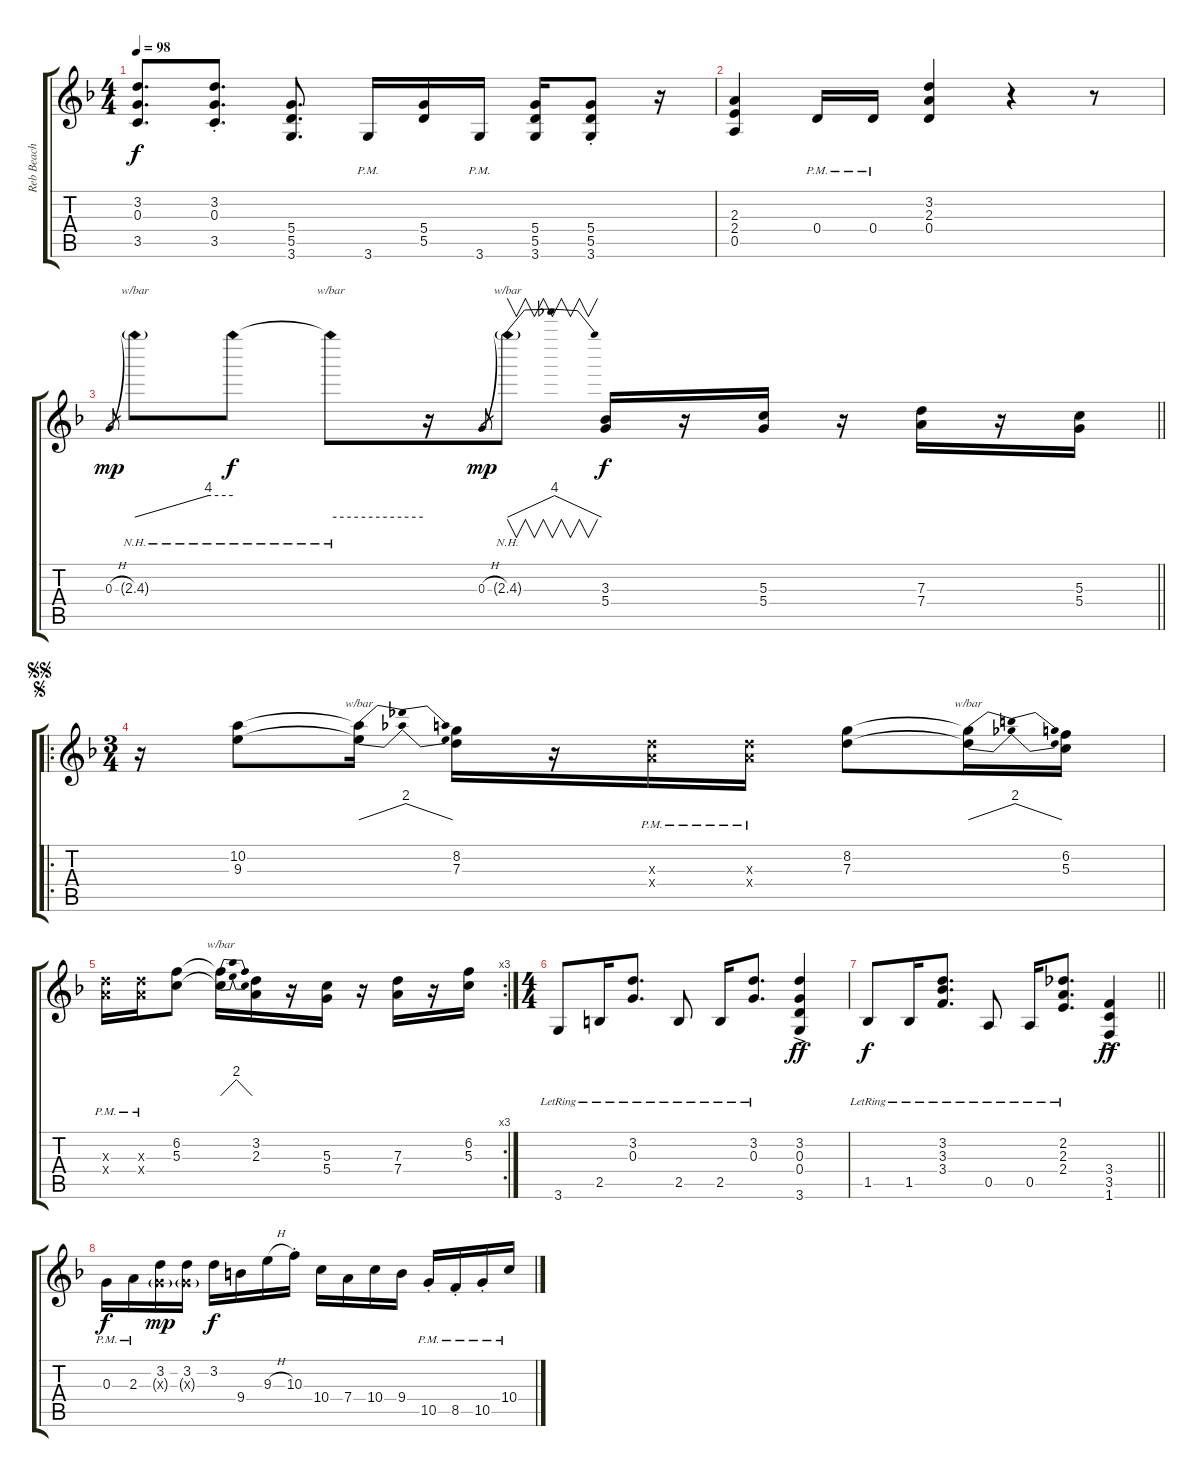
\track ("Reb Beach" "Reb Beach") {instrument overdrivenguitar}
\staff {score tabs}
\tuning (E4 B3 G3 D3 A2 E2) {hide}
\ts (4 4)
\tempo 98
\clef g2
\ks f
(3.2 0.3 3.5).8{d dy f} (3.2{st} 0.3{st} 3.5{st}).8{d} (5.4 5.5 3.6).8{d} 3.6{pm}.16 (5.4 5.5).16 3.6{pm}.16 (5.4 5.5 3.6).16 (5.4{st} 5.5{st} 3.6{st}).8 r.16 |
(2.3 2.4 0.5).4 0.4{pm}.16 0.4{pm}.16 (3.2 2.3 0.4).4 r.4 r.8 |
\barLineRight lightlight
0.3{h}.8{gr dy mp} 2.3{nh g}.8{tbe (custom default 0 0 45 16 60 16)} 2.3{nh t}.8{dy f} 2.3{nh t}.8{tbe (hold default 0 0 60 0)} r.16 0.3{h}.8{gr dy mp} 2.3{nh g}.8{v tbe (dip default 0 0 30 16 60 0)} (3.3 5.4).16{dy f} r.16 (5.3 5.4).16 r.16 (7.3 7.4).16 r.16 (5.3 5.4).16 |
\ro
\ts (3 4)
\jump segno
\jump segnosegno
r.16 (10.2 9.3).8 (10.2{t} 9.3{t}).16{tbe (dip default 0 0 30 8 60 0)} (8.2 7.3).16 r.16 (7.3{pm x} 7.4{pm x}).16 (7.3{pm x} 7.4{pm x}).16 (8.2 7.3).8 (8.2{t} 7.3{t}).16{tbe (dip default 0 0 30 8 60 0)} (6.2 5.3).16 |
\rc 3
(7.3{pm x} 7.4{pm x}).16 (7.3{pm x} 7.4{pm x}).16 (6.2 5.3).8 (6.2{t} 5.3{t}).16{tbe (dip default 0 0 30 8 60 0)} (3.2 2.3).16 r.16 (5.3 5.4).16 r.16 (7.3 7.4).16 r.16 (6.2 5.3).16 |
\ts (4 4)
3.6{lr}.8 2.5{lr}.16 (3.2{lr} 0.3{lr}).8{d} 2.5{lr}.8 2.5{lr}.16 (3.2{lr} 0.3{lr}).8{d} (3.2{ac} 0.3{ac} 0.4{ac} 3.6{ac}).4{dy ff} |
\barLineRight lightlight
1.5{lr}.8{dy f} 1.5{lr}.16 (3.2{lr} 3.3{lr} 3.4{lr}).8{d} 0.5{lr}.8 0.5{lr}.16 (2.2{lr} 2.3{lr} 2.4{lr}).8{d} (3.4{ac} 3.5{ac} 1.6{ac}).4{dy ff} |
0.3{pm}.16{dy f} 2.3{pm}.16 (3.2 0.3{g x}).16{dy mp} (3.2 0.3{g x}).16 3.2.16{dy f} 9.4.16 9.3{h}.16 10.3{st}.16 10.4.16 7.4.16 10.4.16 9.4.16 10.5{pm st}.16 8.5{pm st}.16 10.5{pm st}.16 10.4{pm}.16
